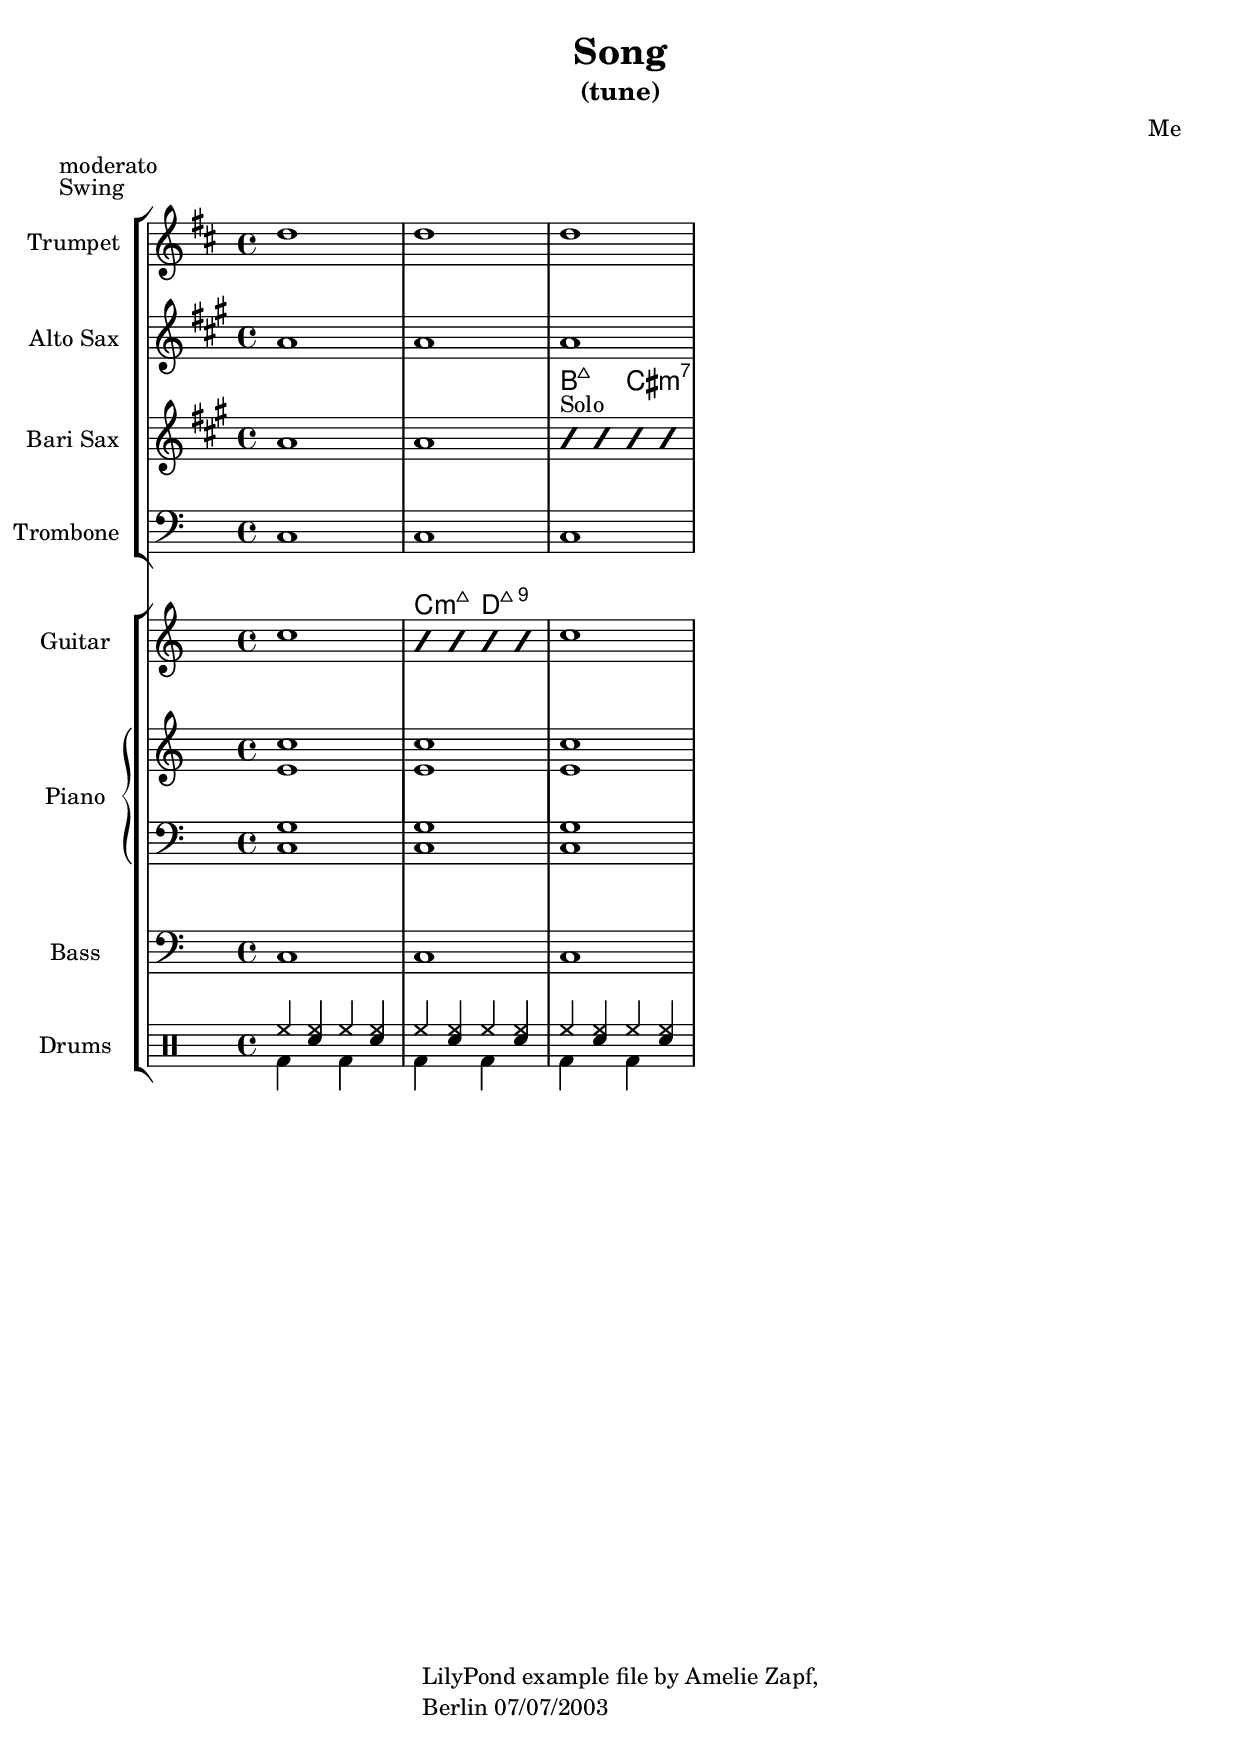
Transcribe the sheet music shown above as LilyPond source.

%% Do not edit this file; it is auto-generated from LSR http://lsr.dsi.unimi.it
%% This file is in the public domain.
\version "2.11.55"

\header {
  lsrtags = "keyboards, percussion, fretted-strings, template"

  texidoc = "
This is quite an advanced template, for a jazz ensemble. Note that all
instruments are notated in @code{\\key c \\major}. This refers to the
key in concert pitch; the key will be automatically transposed if the
music is within a @code{\\transpose} section.

"
  doctitle = "Jazz combo template"
} % begin verbatim
\header {
  title = "Song"
  subtitle = "(tune)"
  composer = "Me"
  meter = "moderato"
  piece = "Swing"
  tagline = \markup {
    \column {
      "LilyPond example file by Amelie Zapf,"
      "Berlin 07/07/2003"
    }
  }
}

%#(set-global-staff-size 16)
\include "english.ly"

%%%%%%%%%%%% Some macros %%%%%%%%%%%%%%%%%%%

sl = {
  \override NoteHead #'style = #'slash
  \override Stem #'transparent = ##t
}
nsl = {
  \revert NoteHead #'style
  \revert Stem #'transparent
}
crOn = \override NoteHead #'style = #'cross
crOff = \revert NoteHead #'style

%% insert chord name style stuff here.

jazzChords = { }

%%%%%%%%%%%% Keys'n'thangs %%%%%%%%%%%%%%%%%

global = { \time 4/4 }

Key = { \key c \major }

% ############ Horns ############

% ------ Trumpet ------
trpt = \transpose c d \relative c'' {
  \Key
  c1 | c | c |
}
trpHarmony = \transpose c' d {
  \jazzChords
}
trumpet = {
  \global
  \set Staff.instrumentName = #"Trumpet"
  \clef treble
  <<
    \trpt
  >>
}

% ------ Alto Saxophone ------
alto = \transpose c a \relative c' {
  \Key
  c1 | c | c |
}
altoHarmony = \transpose c' a {
  \jazzChords
}
altoSax = {
  \global
  \set Staff.instrumentName = #"Alto Sax"
  \clef treble
  <<
    \alto
  >>
}

% ------ Baritone Saxophone ------
bari = \transpose c a' \relative c {
  \Key
  c1
  c1
  \sl
  d4^"Solo" d d d
  \nsl
}
bariHarmony = \transpose c' a \chordmode {
  \jazzChords s1 s d2:maj e:m7
}
bariSax = {
  \global
  \set Staff.instrumentName = #"Bari Sax"
  \clef treble
  <<
    \bari
  >>
}

% ------ Trombone ------
tbone = \relative c {
  \Key
  c1 | c | c
}
tboneHarmony = \chordmode {
  \jazzChords
}
trombone = {
  \global
  \set Staff.instrumentName = #"Trombone"
  \clef bass
  <<
    \tbone
  >>
}

% ############ Rhythm Section #############

% ------ Guitar ------
gtr = \relative c'' {
  \Key
  c1
  \sl
  b4 b b b
  \nsl
  c1
}
gtrHarmony = \chordmode {
  \jazzChords
  s1 c2:min7+ d2:maj9
}
guitar = {
  \global
  \set Staff.instrumentName = #"Guitar"
  \clef treble
  <<
    \gtr
  >>
}

%% ------ Piano ------
rhUpper = \relative c'' {
  \voiceOne
  \Key
  c1 | c | c
}
rhLower = \relative c' {
  \voiceTwo
  \Key
  e1 | e | e
}

lhUpper = \relative c' {
  \voiceOne
  \Key
  g1 | g | g
}
lhLower = \relative c {
  \voiceTwo
  \Key
  c1 | c | c
}

PianoRH = {
  \clef treble
  \global
  \set Staff.midiInstrument = #"acoustic grand"
  <<
    \new Voice = "one" \rhUpper
    \new Voice = "two" \rhLower
  >>
}
PianoLH = {
  \clef bass
  \global
  \set Staff.midiInstrument = "acoustic grand"
  <<
    \new Voice = "one" \lhUpper
    \new Voice = "two" \lhLower
  >>
}

piano = {
  <<
    \set PianoStaff.instrumentName = #"Piano"
    \new Staff = "upper" \PianoRH
    \new Staff = "lower" \PianoLH
  >>
}

% ------ Bass Guitar ------
Bass = \relative c {
  \Key
  c1 | c | c
}
bass = {
  \global
  \set Staff.instrumentName = #"Bass"
  \clef bass
  <<
    \Bass
  >>
}

% ------ Drums ------
up = \drummode {
  \voiceOne
  hh4 <hh sn> hh <hh sn>
  hh4 <hh sn> hh <hh sn>
  hh4 <hh sn> hh <hh sn>
}
down = \drummode {
  \voiceTwo
  bd4 s bd s
  bd4 s bd s
  bd4 s bd s
}

drumContents = {
  \global
  <<
    \set DrumStaff.instrumentName = #"Drums"
    \new DrumVoice \up
    \new DrumVoice \down
  >>
}

%%%%%%%%% It All Goes Together Here %%%%%%%%%%%%%%%%%%%%%%

\score {
  <<
    \new StaffGroup = "horns" <<
      \new Staff = "trumpet" \trumpet
      \new Staff = "altosax" \altoSax
      \new ChordNames = "barichords" \bariHarmony
      \new Staff = "barisax" \bariSax
      \new Staff = "trombone" \trombone
    >>
    
    \new StaffGroup = "rhythm" <<
      \new ChordNames = "chords" \gtrHarmony
      \new Staff = "guitar" \guitar
      \new PianoStaff = "piano" \piano
      \new Staff = "bass" \bass
      \new DrumStaff \drumContents
    >>
  >>
  
  \layout {
    \context { \RemoveEmptyStaffContext }
    \context {
      \Score
      \override BarNumber #'padding = #3
      \override RehearsalMark #'padding = #2
      skipBars = ##t
    }
  }
  
  \midi { }
}
